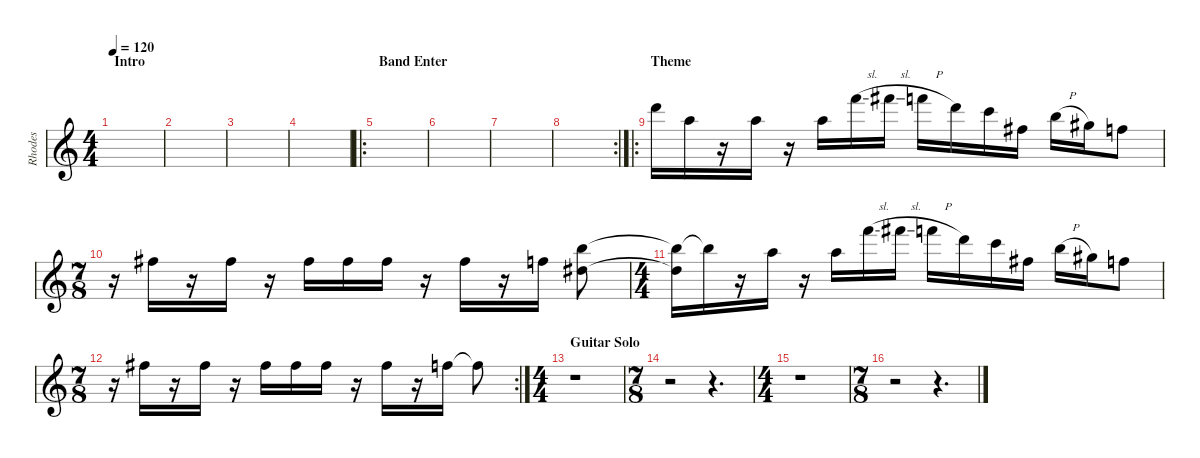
\defaultSystemsLayout 2
\hideDynamics
\bracketExtendMode nobrackets
\otherSystemsTrackNameOrientation horizontal
\track ("Rhodes" "Rhodes") {defaultSystemsLayout 2 instrument electricpiano1}
\staff {score}
\tuning (E4 B3 G3 D3 A2 E2)
\displaytranspose 12
\ts (4 4)
\section ("" "Intro")
\scale
1.06692
\tempo 120
\accidentals auto
\clef g2
\ottava regular
\simile none
\ks c
|
\scale
0.933075 |
\scale
1.04547 |
\scale
0.954526 |
\ro
\section ("" "Band Enter")
\scale
1.05463 |
\scale
0.945368 |
\scale
1.02968 |
\rc 2
\scale
0.970316 |
\ro
\section ("" "Theme")
\scale
1.0183
\scale
1.0686 10.1.16 10.2.16 r.16 10.2.16 r.16 10.2.16 13.1{sl}.16 14.1{sl acc #}.16 13.1{h}.16 10.1.16 13.2.16 11.3{acc #}.16 12.2{h}.16 9.2{acc #}.16 10.3.8 |
\ts (7 8)
\scale
0.981697
\scale
0.931397 r.16 11.3{acc #}.16 r.16 11.3{acc #}.16{beam split} r.16{beam split} 11.3{acc #}.16{beam merge} 11.3{acc #}.16 11.3{acc #}.16{beam split} r.16{beam split} 11.3{acc #}.16{beam merge} r.16{beam merge} 10.3.16{beam split} (12.2 13.4{acc #}).8 |
\ts (4 4)
\scale
1.01481 (12.2{t} 13.4{t acc #}).16 12.2{t}.16 r.16 10.2.16 r.16 10.2.16 13.1{sl}.16 14.1{sl acc #}.16 13.1{h}.16 10.1.16 13.2.16 11.3{acc #}.16 12.2{h}.16 9.2{acc #}.16 10.3.8 |
\rc 2
\ts (7 8)
\scale
0.985193 r.16 11.3{acc #}.16 r.16 11.3{acc #}.16{beam split} r.16{beam split} 11.3{acc #}.16{beam merge} 11.3{acc #}.16 11.3{acc #}.16{beam split} r.16{beam split} 11.3{acc #}.16{beam merge} r.16{beam merge} 10.3.16{beam split} 10.3{t}.8 |
\ts (4 4)
\section ("" "Guitar Solo")
\scale
1.0306 r.1 |
\ts (7 8)
\scale
0.969404 r.2 r.4{d} |
\ts (4 4)
\scale
1.0306 r.1 |
\ts (7 8)
\scale
0.969404 r.2 r.4{d}
